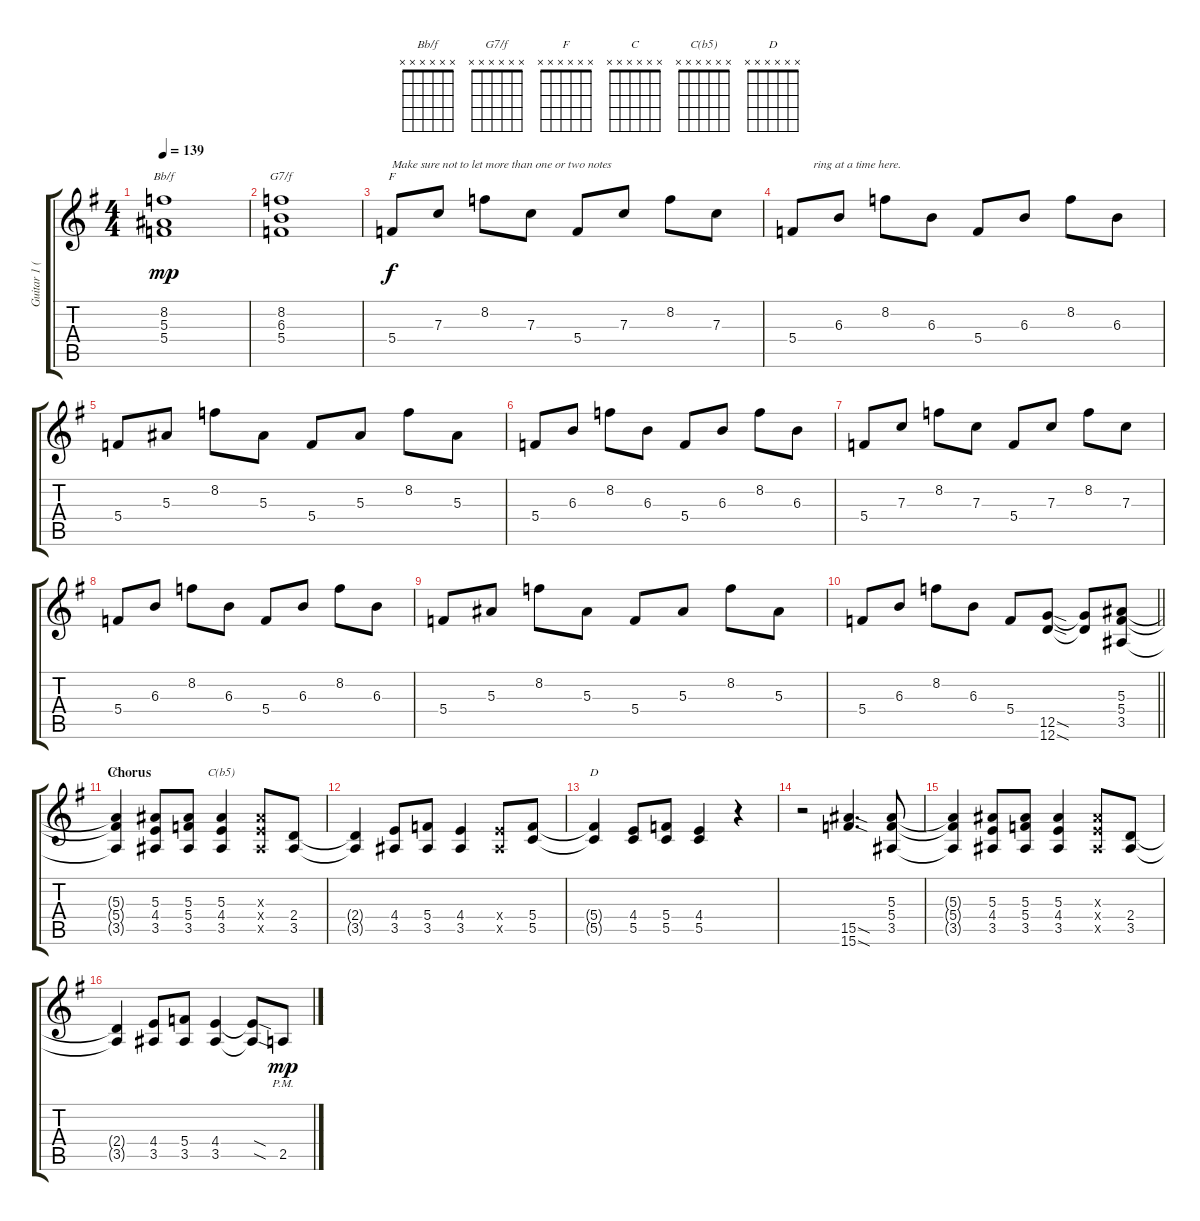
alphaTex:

\track ("Guitar 1 (rhythm - left)" "Guitar 1 (") {instrument electricguitarclean}
\staff {score tabs}
\tuning (D4 A3 F3 C3 G2 D2) {hide}
\chord ("Bb/f" x x x x x x)
\chord ("G7/f" x x x x x x)
\chord ("F" x x x x x x)
\chord ("C" x x x x x x)
\chord ("C(b5)" x x x x x x)
\chord ("D" x x x x x x)
\ts (4 4)
\tempo 139
\clef g2
\ks eminor
(8.2 5.3 5.4).1{ch "Bb/f" dy mp} |
(8.2 6.3 5.4).1{ch "G7/f"} |
5.4.8{ch "F" txt "Make sure not to let more than one or two notes" dy f instrument overdrivenguitar} 7.3.8 8.2.8 7.3.8 5.4.8 7.3.8 8.2.8 7.3.8 |
5.4.8{txt "       ring at a time here."} 6.3.8 8.2.8 6.3.8 5.4.8 6.3.8 8.2.8 6.3.8 |
5.4.8 5.3.8 8.2.8 5.3.8 5.4.8 5.3.8 8.2.8 5.3.8 |
5.4.8 6.3.8 8.2.8 6.3.8 5.4.8 6.3.8 8.2.8 6.3.8 |
5.4.8 7.3.8 8.2.8 7.3.8 5.4.8 7.3.8 8.2.8 7.3.8 |
5.4.8 6.3.8 8.2.8 6.3.8 5.4.8 6.3.8 8.2.8 6.3.8 |
5.4.8 5.3.8 8.2.8 5.3.8 5.4.8 5.3.8 8.2.8 5.3.8 |
\barLineRight lightlight
5.4.8 6.3.8 8.2.8 6.3.8 5.4.8 (12.5{sod} 12.6{sod}).8 (12.5{t} 12.6{t}).8 (5.3 5.4 3.5).8 |
\section ("" "Chorus")
(5.3{t} 5.4{t} 3.5{t}).4{ch "C"} (5.3 4.4 3.5).8 (5.3 5.4 3.5).8 (5.3 4.4 3.5).4{ch "C(b5)"} (5.3{x} 4.4{x} 3.5{x}).8 (2.4 3.5).8 |
(2.4{t} 3.5{t}).4 (4.4 3.5).8 (5.4 3.5).8 (4.4 3.5).4 (4.4{x} 3.5{x}).8 (5.4 5.5).8 |
(5.4{t} 5.5{t}).4{ch "D"} (4.4 5.5).8 (5.4 5.5).8 (4.4 5.5).4 r.4 |
r.2 (15.5{sod} 15.6{sod}).4{d} (5.3 5.4 3.5).8 |
(5.3{t} 5.4{t} 3.5{t}).4 (5.3 4.4 3.5).8 (5.3 5.4 3.5).8 (5.3 4.4 3.5).4 (5.3{x} 4.4{x} 3.5{x}).8 (2.4 3.5).8 |
(2.4{t} 3.5{t}).4 (4.4 3.5).8 (5.4 3.5).8 (4.4 3.5).4 (4.4{sod t} 3.5{sod t}).8 2.5{pm}.8{dy mp}
